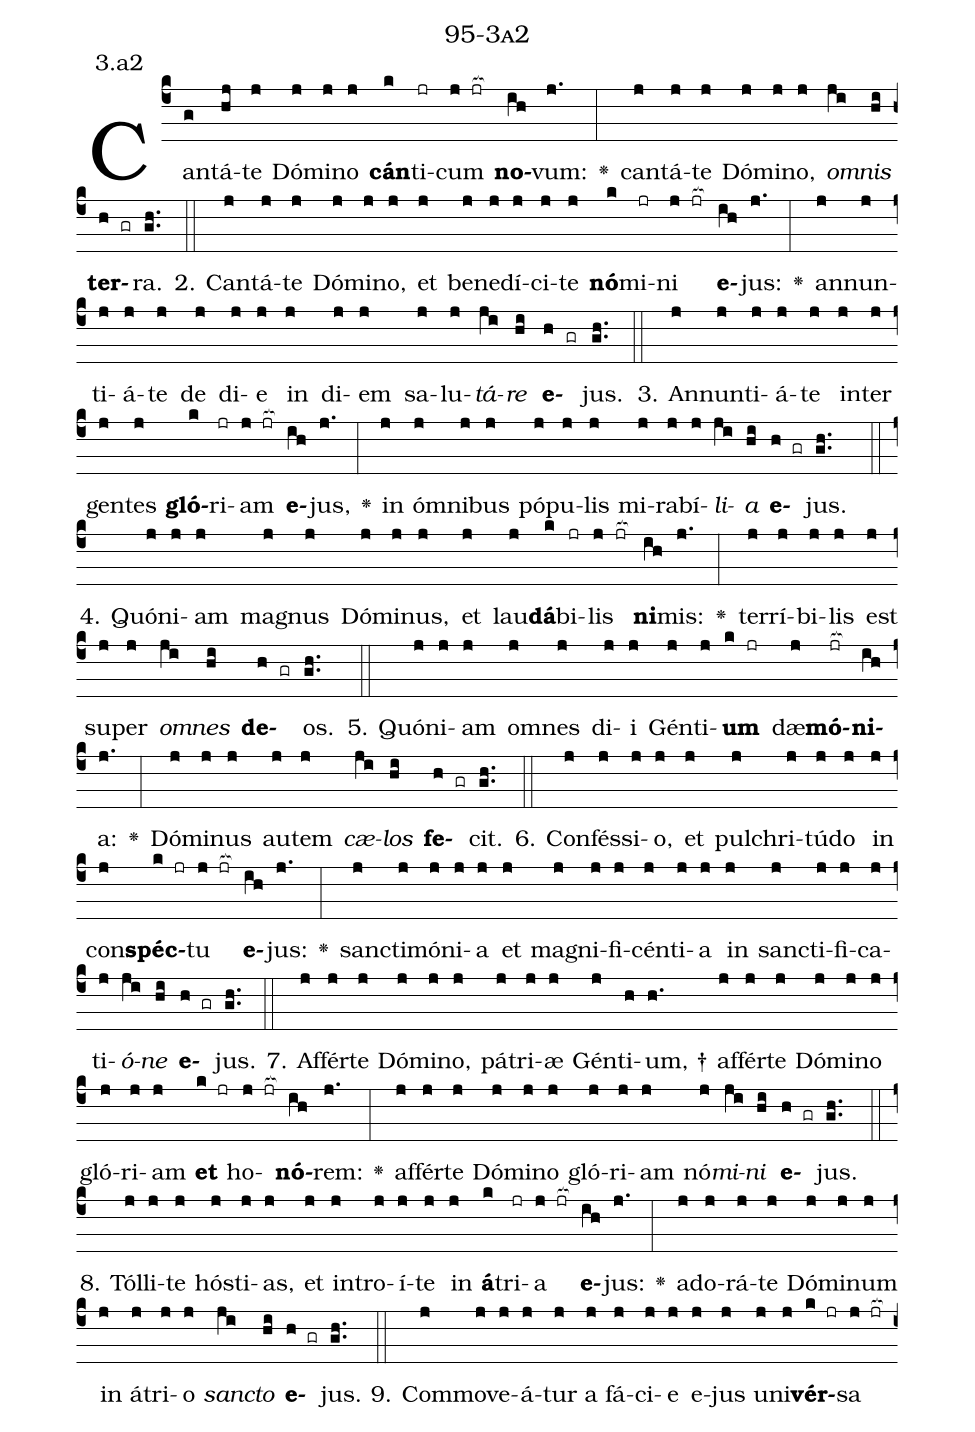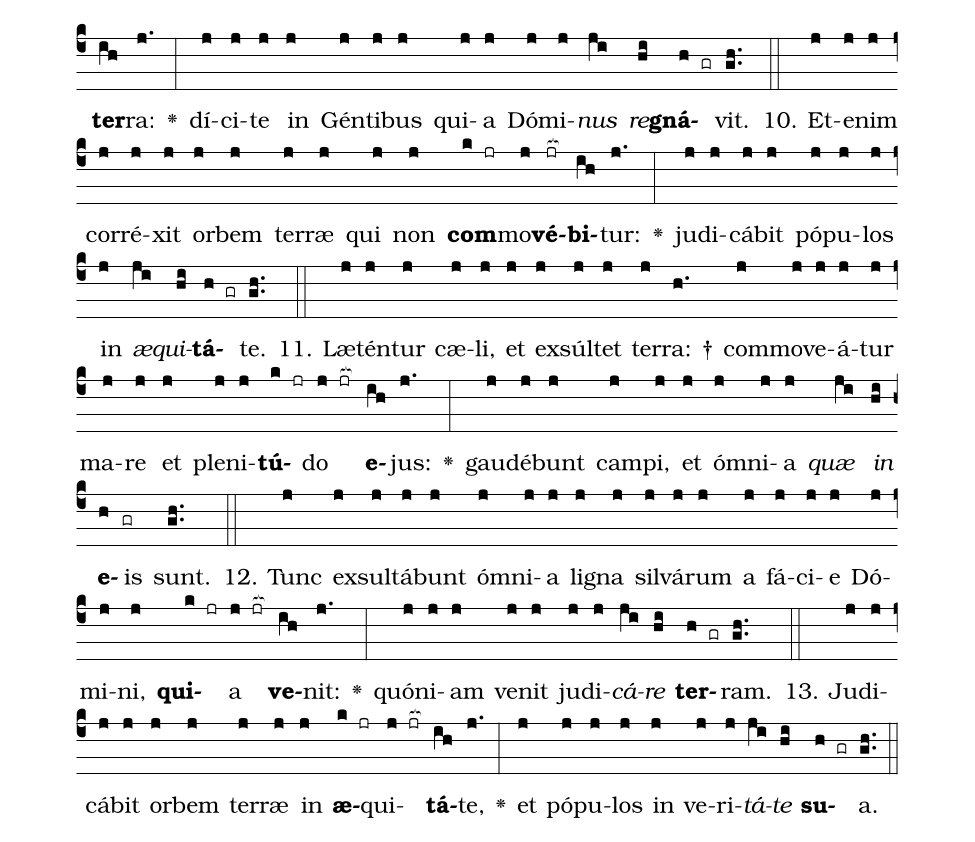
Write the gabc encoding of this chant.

name: 95-3a2;
annotation: 3.a2;
%%
(c4)Can(g)tá(hj)te(j) Dó(j)mi(j)no(j) <b>cán</b>(k)ti(jr)cum(j jr[ocb:1{]) <b>no</b>(ih[ocb:0}])vum:(j.) <v>\greheightstar</v>(:) can(j)tá(j)te(j) Dó(j)mi(j)no,(j) <i>om</i>(ji)<i>nis</i>(hi) <b>ter</b>(h gr)ra.(gh..) (::)
2. Can(j)tá(j)te(j) Dó(j)mi(j)no,(j) et(j) be(j)ne(j)dí(j)ci(j)te(j) <b>nó</b>(k)mi(jr)ni(j jr[ocb:1{]) <b>e</b>(ih[ocb:0}])jus:(j.) <v>\greheightstar</v>(:) an(j)nun(j)ti(j)á(j)te(j) de(j) di(j)e(j) in(j) di(j)em(j) sa(j)lu(j)<i>tá</i>(ji)<i>re</i>(hi) <b>e</b>(h gr)jus.(gh..) (::)
3. An(j)nun(j)ti(j)á(j)te(j) in(j)ter(j) gen(j)tes(j) <b>gló</b>(k)ri(jr)am(j jr[ocb:1{]) <b>e</b>(ih[ocb:0}])jus,(j.) <v>\greheightstar</v>(:) in(j) óm(j)ni(j)bus(j) pó(j)pu(j)lis(j) mi(j)ra(j)bí(j)<i>li</i>(ji)<i>a</i>(hi) <b>e</b>(h gr)jus.(gh..) (::)
4. Quón(j)i(j)am(j) ma(j)gnus(j) Dó(j)mi(j)nus,(j) et(j) lau(j)<b>dá</b>(k)bi(jr)lis(j jr[ocb:1{]) <b>ni</b>(ih[ocb:0}])mis:(j.) <v>\greheightstar</v>(:) ter(j)rí(j)bi(j)lis(j) est(j) su(j)per(j) <i>om</i>(ji)<i>nes</i>(hi) <b>de</b>(h gr)os.(gh..) (::)
5. Quón(j)i(j)am(j) om(j)nes(j) di(j)i(j) Gén(j)ti(j)<b>um</b>(k jr) dæ(j)<b>mó</b>(jr[ocb:1{])<b>ni</b>(ih[ocb:0}])a:(j.) <v>\greheightstar</v>(:) Dó(j)mi(j)nus(j) au(j)tem(j) <i>cæ</i>(ji)<i>los</i>(hi) <b>fe</b>(h gr)cit.(gh..) (::)
6. Con(j)fés(j)si(j)o,(j) et(j) pul(j)chri(j)tú(j)do(j) in(j) con(j)<b>spéc</b>(k jr)tu(j jr[ocb:1{]) <b>e</b>(ih[ocb:0}])jus:(j.) <v>\greheightstar</v>(:) sanc(j)ti(j)mó(j)ni(j)a(j) et(j) ma(j)gni(j)fi(j)cén(j)ti(j)a(j) in(j) sanc(j)ti(j)fi(j)ca(j)ti(j)<i>ó</i>(ji)<i>ne</i>(hi) <b>e</b>(h gr)jus.(gh..) (::)
7. Af(j)fér(j)te(j) Dó(j)mi(j)no,(j) pá(j)tri(j)æ(j) Gén(j)ti(h)um, †(h.) af(j)fér(j)te(j) Dó(j)mi(j)no(j) gló(j)ri(j)am(j) <b>et</b>(k jr) ho(j jr[ocb:1{])<b>nó</b>(ih[ocb:0}])rem:(j.) <v>\greheightstar</v>(:) af(j)fér(j)te(j) Dó(j)mi(j)no(j) gló(j)ri(j)am(j) nó(j)<i>mi</i>(ji)<i>ni</i>(hi) <b>e</b>(h gr)jus.(gh..) (::)
8. Tól(j)li(j)te(j) hós(j)ti(j)as,(j) et(j) in(j)tro(j)í(j)te(j) in(j) <b>á</b>(k)tri(jr)a(j jr[ocb:1{]) <b>e</b>(ih[ocb:0}])jus:(j.) <v>\greheightstar</v>(:) ad(j)o(j)rá(j)te(j) Dó(j)mi(j)num(j) in(j) á(j)tri(j)o(j) <i>sanc</i>(ji)<i>to</i>(hi) <b>e</b>(h gr)jus.(gh..) (::)
9. Com(j)mo(j)ve(j)á(j)tur(j) a(j) fá(j)ci(j)e(j) e(j)jus(j) u(j)ni(j)<b>vér</b>(k jr)sa(j jr[ocb:1{]) <b>ter</b>(ih[ocb:0}])ra:(j.) <v>\greheightstar</v>(:) dí(j)ci(j)te(j) in(j) Gén(j)ti(j)bus(j) qui(j)a(j) Dó(j)mi(j)<i>nus</i>(ji) <i>re</i>(hi)<b>gná</b>(h gr)vit.(gh..) (::)
10. Et(j)e(j)nim(j) cor(j)ré(j)xit(j) or(j)bem(j) ter(j)ræ(j) qui(j) non(j) <b>com</b>(k jr)mo(j)<b>vé</b>(jr[ocb:1{])<b>bi</b>(ih[ocb:0}])tur:(j.) <v>\greheightstar</v>(:) ju(j)di(j)cá(j)bit(j) pó(j)pu(j)los(j) in(j) <i>æ</i>(ji)<i>qui</i>(hi)<b>tá</b>(h gr)te.(gh..) (::)
11. Læ(j)tén(j)tur(j) cæ(j)li,(j) et(j) ex(j)súl(j)tet(j) ter(j)ra: †(h.) com(j)mo(j)ve(j)á(j)tur(j) ma(j)re(j) et(j) ple(j)ni(j)<b>tú</b>(k jr)do(j jr[ocb:1{]) <b>e</b>(ih[ocb:0}])jus:(j.) <v>\greheightstar</v>(:) gau(j)dé(j)bunt(j) cam(j)pi,(j) et(j) óm(j)ni(j)a(j) <i>quæ</i>(ji) <i>in</i>(hi) <b>e</b>(h)is(gr) sunt.(gh..) (::)
12. Tunc(j) ex(j)sul(j)tá(j)bunt(j) óm(j)ni(j)a(j) li(j)gna(j) sil(j)vá(j)rum(j) a(j) fá(j)ci(j)e(j) Dó(j)mi(j)ni,(j) <b>qui</b>(k jr)a(j jr[ocb:1{]) <b>ve</b>(ih[ocb:0}])nit:(j.) <v>\greheightstar</v>(:) quón(j)i(j)am(j) ve(j)nit(j) ju(j)di(j)<i>cá</i>(ji)<i>re</i>(hi) <b>ter</b>(h gr)ram.(gh..) (::)
13. Ju(j)di(j)cá(j)bit(j) or(j)bem(j) ter(j)ræ(j) in(j) <b>æ</b>(k jr)qui(j jr[ocb:1{])<b>tá</b>(ih[ocb:0}])te,(j.) <v>\greheightstar</v>(:) et(j) pó(j)pu(j)los(j) in(j) ve(j)ri(j)<i>tá</i>(ji)<i>te</i>(hi) <b>su</b>(h gr)a.(gh..) (::)
